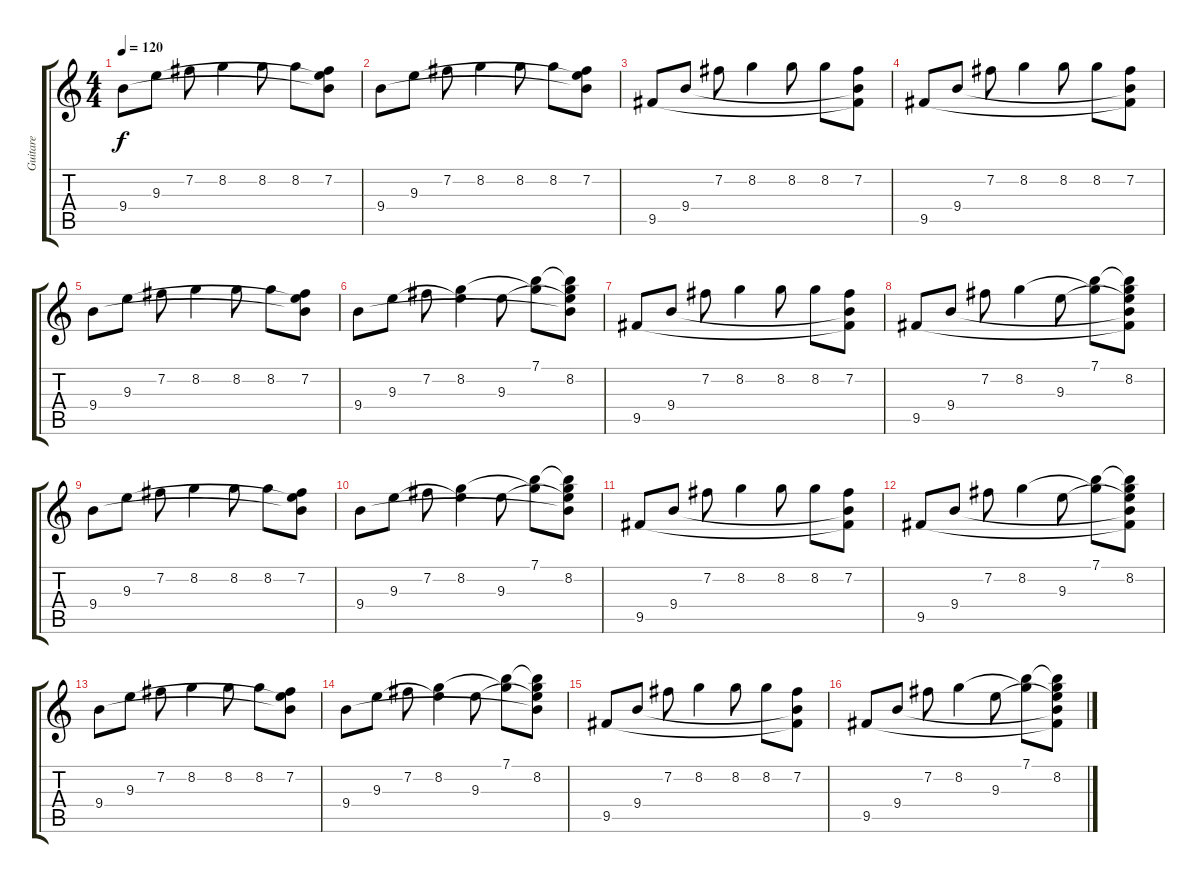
\track ("Guitare" "Guitare") {instrument acousticguitarsteel}
\staff {score tabs}
\tuning (E4 B3 G3 D3 A2 E2) {hide}
\ts (4 4)
\tempo 120
\clef g2
\ks c
9.4.8{dy f instrument acousticguitarsteel} 9.3.8 7.2.8 8.2.4 8.2.8 8.2.8 (7.2 9.3{t} 9.4{t}).8 |
9.4.8 9.3.8 7.2.8 8.2.4 8.2.8 8.2.8 (7.2 9.3{t} 9.4{t}).8 |
9.5.8 9.4.8 7.2.8 8.2.4 8.2.8 8.2.8 (7.2 9.4{t} 9.5{t}).8 |
9.5.8 9.4.8 7.2.8 8.2.4 8.2.8 8.2.8 (7.2 9.4{t} 9.5{t}).8 |
9.4.8 9.3.8 7.2.8 8.2.4 8.2.8 8.2.8 (7.2 9.3{t} 9.4{t}).8 |
9.4.8 9.3.8 7.2.8 (8.2 9.3{t}).4 9.3.8 (7.1 8.2{t}).8 (7.1{t} 8.2 9.3{t} 9.4{t}).8 |
9.5.8 9.4.8 7.2.8 8.2.4 8.2.8 8.2.8 (7.2 9.4{t} 9.5{t}).8 |
9.5.8 9.4.8 7.2.8 8.2.4 9.3.8 (7.1 8.2{t}).8 (7.1{t} 8.2 9.3{t} 9.4{t} 9.5{t}).8 |
9.4.8 9.3.8 7.2.8 8.2.4 8.2.8 8.2.8 (7.2 9.3{t} 9.4{t}).8 |
9.4.8 9.3.8 7.2.8 (8.2 9.3{t}).4 9.3.8 (7.1 8.2{t}).8 (7.1{t} 8.2 9.3{t} 9.4{t}).8 |
9.5.8 9.4.8 7.2.8 8.2.4 8.2.8 8.2.8 (7.2 9.4{t} 9.5{t}).8 |
9.5.8 9.4.8 7.2.8 8.2.4 9.3.8 (7.1 8.2{t}).8 (7.1{t} 8.2 9.3{t} 9.4{t} 9.5{t}).8 |
9.4.8 9.3.8 7.2.8 8.2.4 8.2.8 8.2.8 (7.2 9.3{t} 9.4{t}).8 |
9.4.8 9.3.8 7.2.8 (8.2 9.3{t}).4 9.3.8 (7.1 8.2{t}).8 (7.1{t} 8.2 9.3{t} 9.4{t}).8 |
9.5.8 9.4.8 7.2.8 8.2.4 8.2.8 8.2.8 (7.2 9.4{t} 9.5{t}).8 |
9.5.8 9.4.8 7.2.8 8.2.4 9.3.8 (7.1 8.2{t}).8 (7.1{t} 8.2 9.3{t} 9.4{t} 9.5{t}).8
